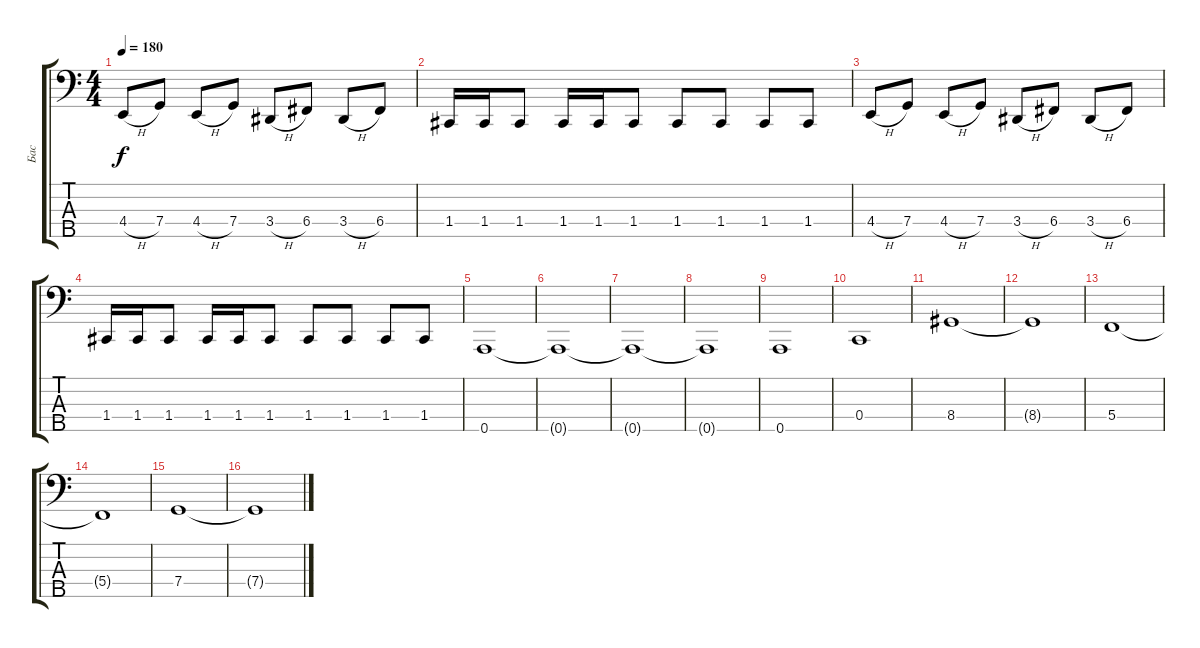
\track ("Бас" "Бас") {instrument electricbassfinger}
\staff {score tabs}
\tuning (F2 C2 G1 C1 A0) {hide}
\ts (4 4)
\tempo 180
\clef f4
\ks c
4.4{h}.8{dy f} 7.4.8 4.4{h}.8 7.4.8 3.4{h}.8 6.4.8 3.4{h}.8 6.4.8 |
1.4.16 1.4.16 1.4.8 1.4.16 1.4.16 1.4.8 1.4.8 1.4.8 1.4.8 1.4.8 |
4.4{h}.8 7.4.8 4.4{h}.8 7.4.8 3.4{h}.8 6.4.8 3.4{h}.8 6.4.8 |
1.4.16 1.4.16 1.4.8 1.4.16 1.4.16 1.4.8 1.4.8 1.4.8 1.4.8 1.4.8 |
0.5.1 |
0.5{t}.1 |
0.5{t}.1 |
0.5{t}.1 |
0.5.1 |
0.4.1 |
8.4.1 |
8.4{t}.1 |
5.4.1 |
5.4{t}.1 |
7.4.1 |
7.4{t}.1
